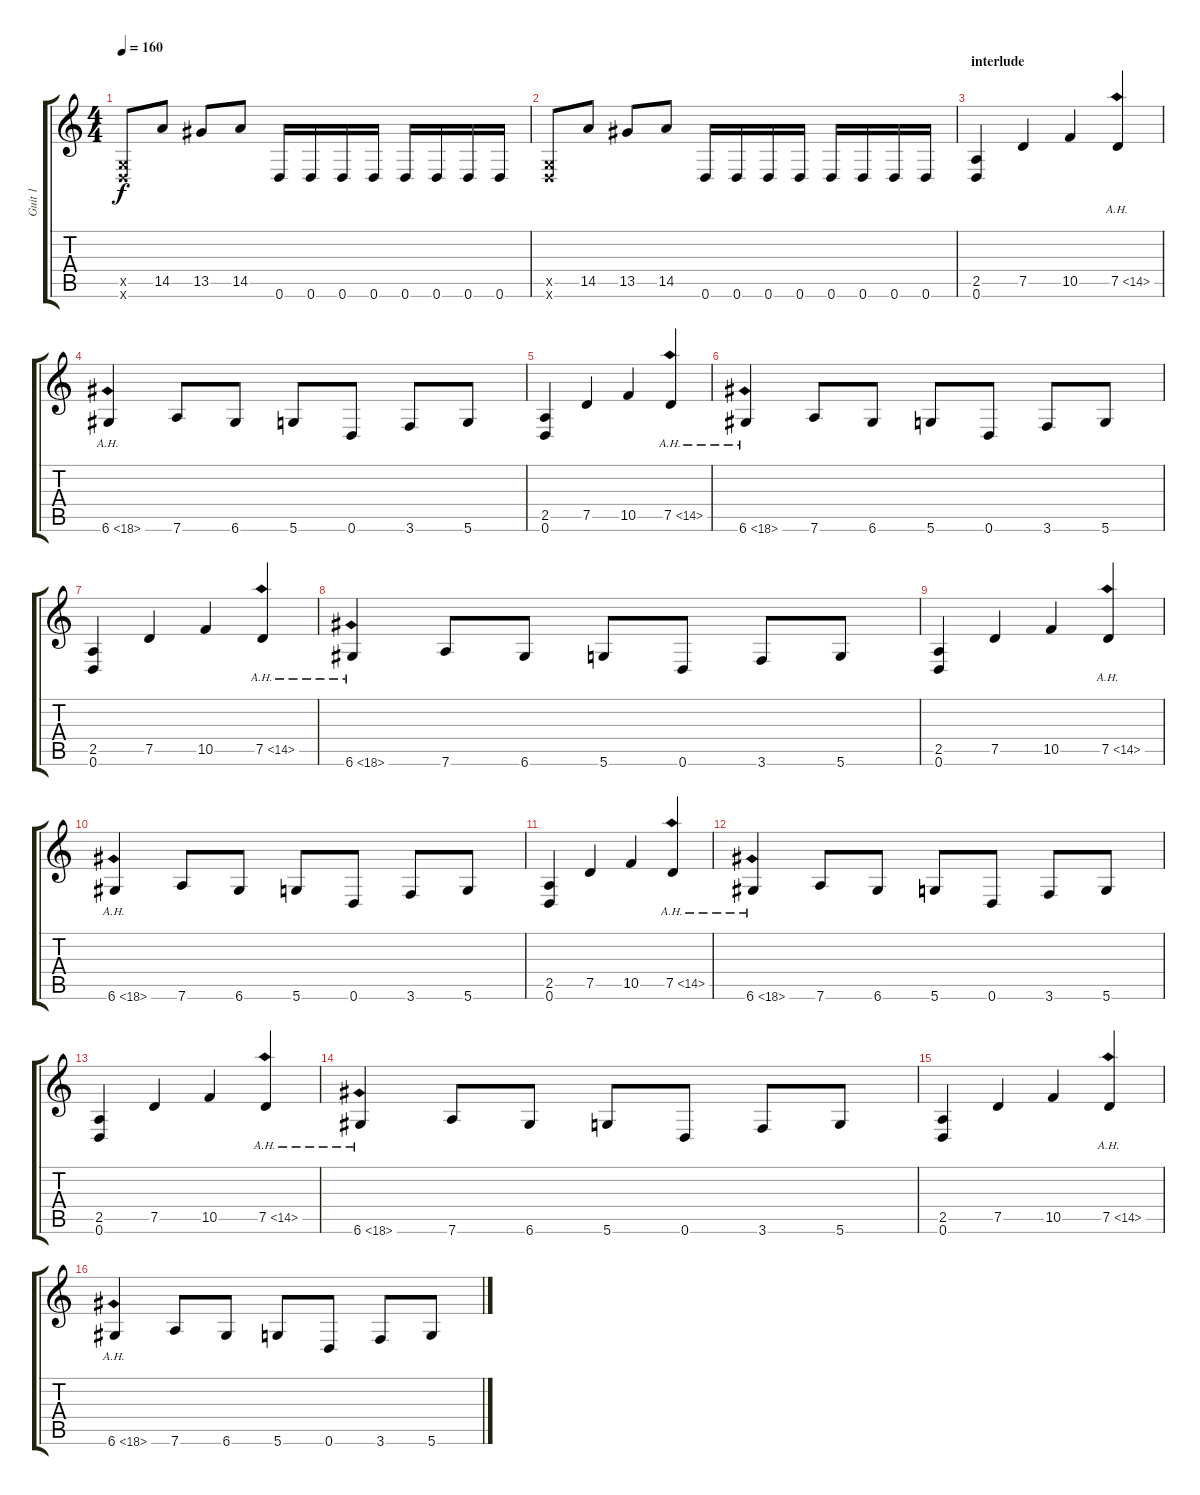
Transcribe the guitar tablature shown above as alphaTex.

\track ("Guit 1" "Guit 1") {instrument distortionguitar}
\staff {score tabs}
\tuning (D4 A3 F3 C3 G2 D2) {hide}
\ts (4 4)
\tempo 160
\clef g2
\ks c
(0.5{x} 0.6{x}).8{dy f} 14.5.8 13.5.8 14.5.8 0.6.16 0.6.16 0.6.16 0.6.16 0.6.16 0.6.16 0.6.16 0.6.16 |
(0.5{x} 0.6{x}).8 14.5.8 13.5.8 14.5.8 0.6.16 0.6.16 0.6.16 0.6.16 0.6.16 0.6.16 0.6.16 0.6.16 |
\section ("" "interlude")
(2.5 0.6).4 7.5.4 10.5.4 7.5{ah 7}.4 |
6.6{ah 12}.4 7.6.8 6.6.8 5.6.8 0.6.8 3.6.8 5.6.8 |
(2.5 0.6).4 7.5.4 10.5.4 7.5{ah 7}.4 |
6.6{ah 12}.4 7.6.8 6.6.8 5.6.8 0.6.8 3.6.8 5.6.8 |
(2.5 0.6).4 7.5.4 10.5.4 7.5{ah 7}.4 |
6.6{ah 12}.4 7.6.8 6.6.8 5.6.8 0.6.8 3.6.8 5.6.8 |
(2.5 0.6).4 7.5.4 10.5.4 7.5{ah 7}.4 |
6.6{ah 12}.4 7.6.8 6.6.8 5.6.8 0.6.8 3.6.8 5.6.8 |
(2.5 0.6).4 7.5.4 10.5.4 7.5{ah 7}.4 |
6.6{ah 12}.4 7.6.8 6.6.8 5.6.8 0.6.8 3.6.8 5.6.8 |
(2.5 0.6).4 7.5.4 10.5.4 7.5{ah 7}.4 |
6.6{ah 12}.4 7.6.8 6.6.8 5.6.8 0.6.8 3.6.8 5.6.8 |
(2.5 0.6).4 7.5.4 10.5.4 7.5{ah 7}.4 |
6.6{ah 12}.4 7.6.8 6.6.8 5.6.8 0.6.8 3.6.8 5.6.8
